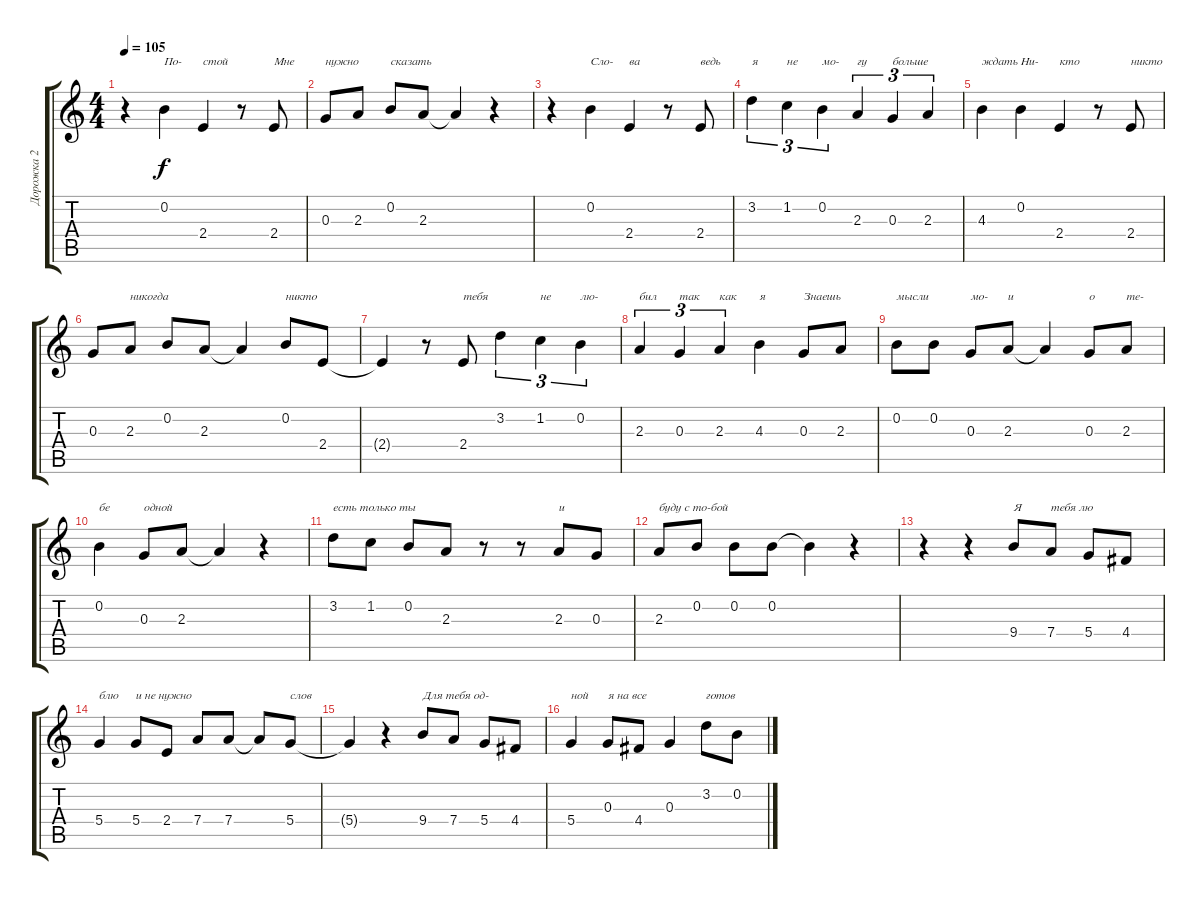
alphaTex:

\track ("Дорожка 2" "Дорожка 2") {instrument acousticguitarsteel}
\staff {score tabs}
\tuning (E4 B3 G3 D3 A2 E2) {hide}
\ts (4 4)
\tempo 105
\clef g2
\ks c
r.4{dy f instrument acousticguitarsteel} 0.2.4{txt "По-"} 2.4.4{txt "стой"} r.8 2.4.8{txt "Мне"} |
0.3.8{txt "нужно"} 2.3.8 0.2.8{txt "сказать"} 2.3.8 2.3{t}.4 r.4 |
r.4 0.2.4{txt "Сло-"} 2.4.4{txt "ва"} r.8 2.4.8{txt "ведь"} |
3.2.4{tu (3 2) txt "я"} 1.2.4{tu (3 2) txt "не"} 0.2.4{tu (3 2) txt "мо-"} 2.3.4{tu (3 2) txt "гу"} 0.3.4{tu (3 2) txt "больше"} 2.3.4{tu (3 2)} |
4.3.4{txt "ждать"} 0.2.4{txt "Ни-"} 2.4.4{txt "кто"} r.8 2.4.8{txt "никто"} |
0.3.8 2.3.8{txt "никогда"} 0.2.8 2.3.8 2.3{t}.4 0.2.8{txt "никто"} 2.4.8 |
2.4{t}.4 r.8 2.4.8{txt "тебя"} 3.2.4{tu (3 2)} 1.2.4{tu (3 2) txt "не"} 0.2.4{tu (3 2) txt "лю-"} |
2.3.4{tu (3 2) txt "бил"} 0.3.4{tu (3 2) txt "так"} 2.3.4{tu (3 2) txt "как"} 4.3.4{txt "я"} 0.3.8{txt "Знаешь"} 2.3.8 |
0.2.8{txt "мысли"} 0.2.8 0.3.8{txt "мо-"} 2.3.8{txt "и"} 2.3{t}.4 0.3.8{txt "о"} 2.3.8{txt "те-"} |
0.2.4{txt "бе"} 0.3.8{txt "одной"} 2.3.8 2.3{t}.4 r.4 |
3.2.8{txt "есть только ты"} 1.2.8 0.2.8 2.3.8 r.8 r.8 2.3.8{txt "и "} 0.3.8 |
2.3.8{txt "буду с то-бой"} 0.2.8 0.2.8 0.2.8 0.2{t}.4 r.4 |
r.4 r.4 9.4.8{txt "Я"} 7.4.8{txt "тебя лю"} 5.4.8 4.4.8 |
5.4.4{txt "блю"} 5.4.8{txt "и не нужно"} 2.4.8 7.4.8 7.4.8 7.4{t}.8 5.4.8{txt "слов"} |
5.4{t}.4 r.4 9.4.8{txt "Для тебя од-"} 7.4.8 5.4.8 4.4.8 |
5.4.4{txt "ной"} 0.3.8{txt "я на все "} 4.4.8 0.3.4 3.2.8{txt "готов"} 0.2.8
